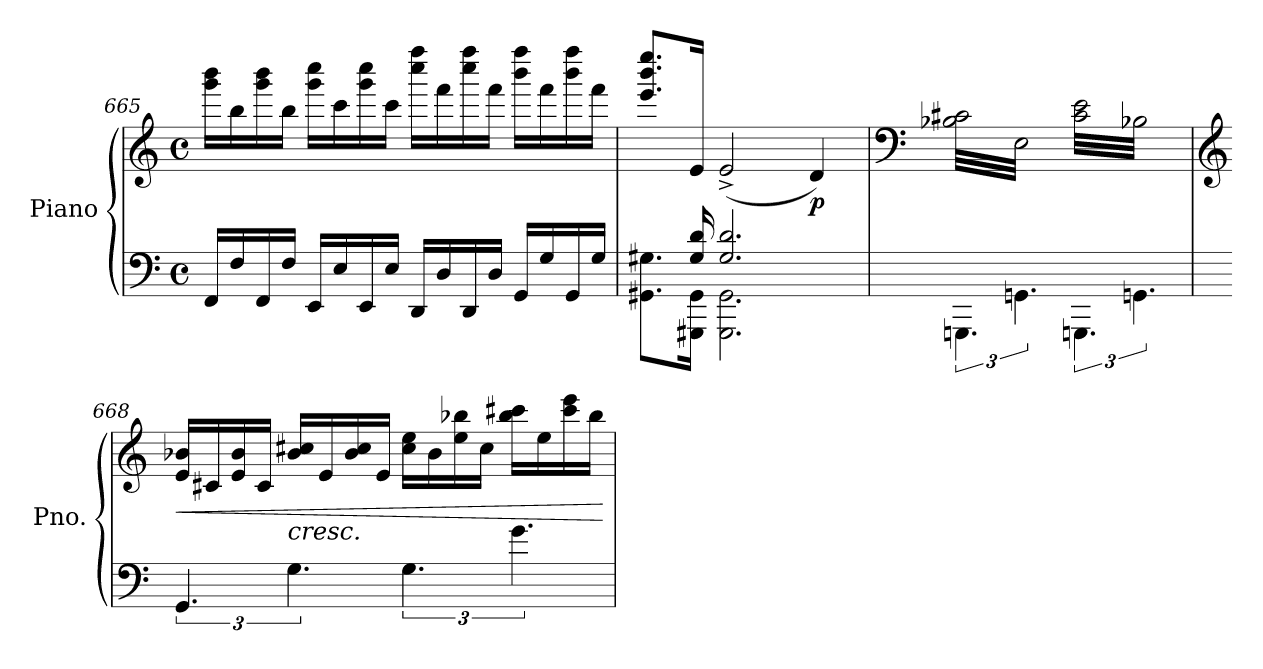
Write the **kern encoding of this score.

**kern	**kern	**dynam
*part1	*part1	*part1
*staff2	*staff1	*staff1/2
*I"Piano	*	*
*I'Pno.	*	*
!!LO:LB:g=z
*clefF4	*clefG2	*
*k[]	*k[]	*
*M4/4	*M4/4	*
*met(c)	*met(c)	*
=665	=665	=665
16FF/LL	16ggg\ 16bbb\LL	.
16F/	16bb\	.
16FF/	16ggg\ 16bbb\	.
16F/JJ	16bb\JJ	.
16EE/LL	16ggg\ 16cccc\LL	.
16E/	16ccc\	.
16EE/	16ggg\ 16cccc\	.
16E/JJ	16ccc\JJ	.
16DD/LL	16cccc\ 16ffff\LL	.
16D/	16fff\	.
16DD/	16cccc\ 16ffff\	.
16D/JJ	16fff\JJ	.
16GG/LL	16bbb\ 16ffff\LL	.
16G/	16fff\	.
16GG/	16bbb\ 16ffff\	.
16G/JJ	16fff\JJ	.
=666	=666	=666
*^	*	*
8.GG#X\ 8.G#X\L	8.ryy	8.eee\ 8.bbb\ 8.eeee\L	.
16GGG#X\ 16GG#\Jk	16G#/ 16d/	16e/Jk	.
2.GGG#\ 2.GG#\	2.G#/ 2.d/	(>2e^/	.
!	!	!	!LO:DY:b
.	.	4d/)	p
*v	*v	*	*
=667	=667	=667
*	*clefF4	*
*	*tremolo	*
6.GGGn\	32B-X\ 32c#X\LLL	.
.	32E\	.
.	32B-X\ 32c#X\	.
.	32E\	.
.	32B-X\ 32c#X\	.
.	32E\	.
.	32B-X\ 32c#X\	.
.	32E\	.
6.GGn\	32B-X\ 32c#X\	.
.	32E\	.
.	32B-X\ 32c#X\	.
.	32E\	.
.	32B-X\ 32c#X\	.
.	32E\	.
.	32B-X\ 32c#X\	.
.	32E\JJJ	.
6.GGGn\	32c#\ 32e\LLL	.
.	32B-X\	.
.	32c#\ 32e\	.
.	32B-X\	.
.	32c#\ 32e\	.
.	32B-X\	.
.	32c#\ 32e\	.
.	32B-X\	.
6.GGn\	32c#\ 32e\	.
.	32B-X\	.
.	32c#\ 32e\	.
.	32B-X\	.
.	32c#\ 32e\	.
.	32B-X\	.
.	32c#\ 32e\	.
.	32B-X\JJJ	.
*	*Xtremolo	*
=668	=668	=668
*	*clefG2	*
!	!	!LO:HP:b
6.GG/	16e/ 16b-X/LL	<
.	.	.
.	16c#X/	.
.	.	.
.	16e/ 16b-/	.
.	.	.
.	16c#/JJ	.
.	.	.
!	!LO:TX:b:i:t=cresc.	!
6.G\	16b-/ 16cc#X/LL	.
.	16e/	.
.	16b-/ 16cc#/	.
.	16e/JJ	.
6.G\	16cc#\ 16ee\LL	.
.	16b-\	.
.	16ee\ 16bb-X\	.
.	16cc#\JJ	.
6.g\	16bb-\ 16ccc#X\LL	.
.	16ee\	.
.	16ccc#\ 16eee\	.
.	16bb-\JJ	.
.	.	[
=	=	=
*-	*-	*-
